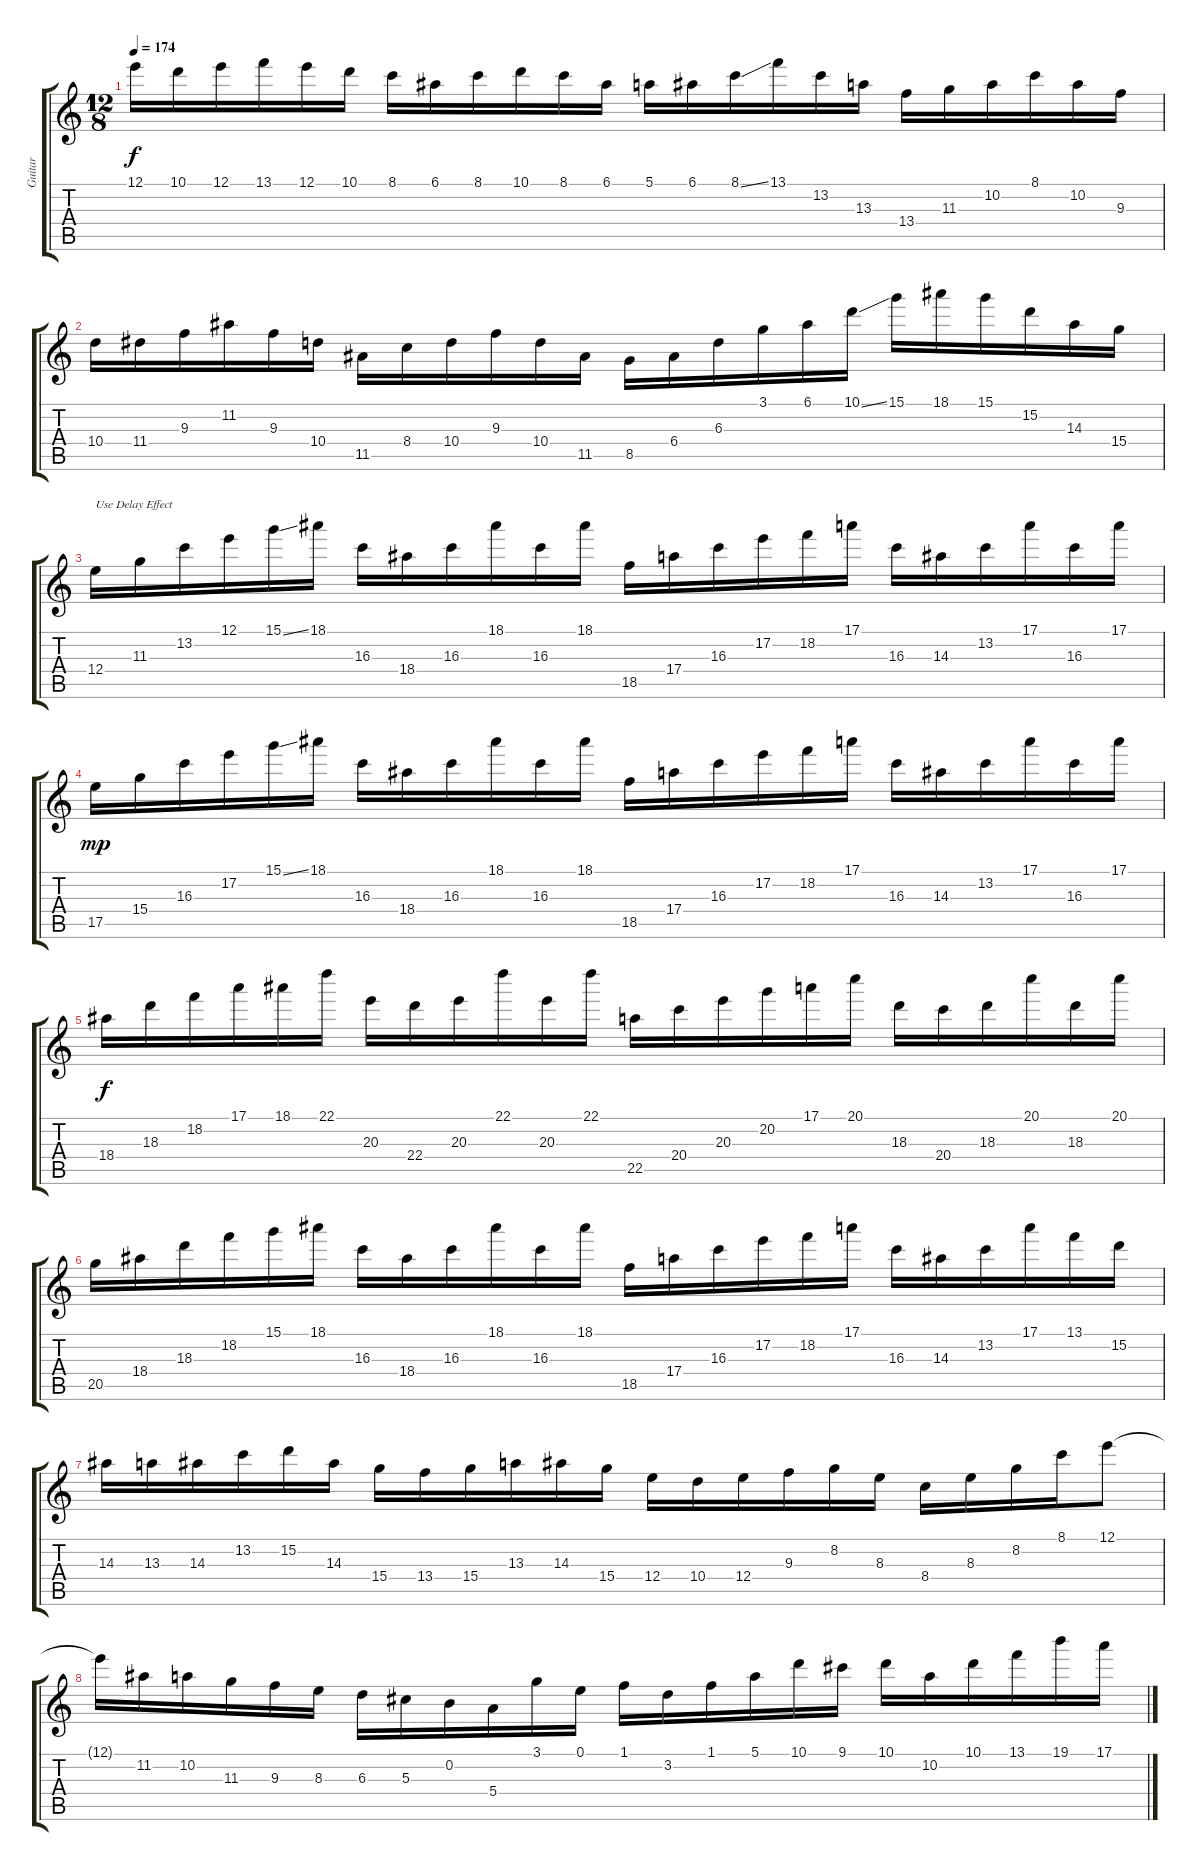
\track ("Guitar" "Guitar") {instrument distortionguitar}
\staff {score tabs}
\tuning (E4 B3 Ab3 E3 B2 E2) {hide}
\ts (12 8)
\tempo 174
\clef g2
\ks c
12.1.16{dy f} 10.1.16 12.1.16 13.1.16 12.1.16 10.1.16 8.1.16 6.1.16 8.1.16 10.1.16 8.1.16 6.1.16 5.1.16 6.1.16 8.1{ss}.16 13.1.16 13.2.16 13.3.16 13.4.16 11.3.16 10.2.16 8.1.16 10.2.16 9.3.16 |
10.4.16 11.4.16 9.3.16 11.2.16 9.3.16 10.4.16 11.5.16 8.4.16 10.4.16 9.3.16 10.4.16 11.5.16 8.5.16 6.4.16 6.3.16 3.1.16 6.1.16 10.1{ss}.16 15.1.16 18.1.16 15.1.16 15.2.16 14.3.16 15.4.16 |
12.4.16{txt "Use Delay Effect"} 11.3.16 13.2.16 12.1.16 15.1{ss}.16 18.1.16 16.3.16 18.4.16 16.3.16 18.1.16 16.3.16 18.1.16 18.5.16 17.4.16 16.3.16 17.2.16 18.2.16 17.1.16 16.3.16 14.3.16 13.2.16 17.1.16 16.3.16 17.1.16 |
17.5.16{dy mp} 15.4.16 16.3.16 17.2.16 15.1{ss}.16 18.1.16 16.3.16 18.4.16 16.3.16 18.1.16 16.3.16 18.1.16 18.5.16 17.4.16 16.3.16 17.2.16 18.2.16 17.1.16 16.3.16 14.3.16 13.2.16 17.1.16 16.3.16 17.1.16 |
18.4.16{dy f} 18.3.16 18.2.16 17.1.16 18.1.16 22.1.16 20.3.16 22.4.16 20.3.16 22.1.16 20.3.16 22.1.16 22.5.16 20.4.16 20.3.16 20.2.16 17.1.16 20.1.16 18.3.16 20.4.16 18.3.16 20.1.16 18.3.16 20.1.16 |
20.5.16 18.4.16 18.3.16 18.2.16 15.1.16 18.1.16 16.3.16 18.4.16 16.3.16 18.1.16 16.3.16 18.1.16 18.5.16 17.4.16 16.3.16 17.2.16 18.2.16 17.1.16 16.3.16 14.3.16 13.2.16 17.1.16 13.1.16 15.2.16 |
14.3.16 13.3.16 14.3.16 13.2.16 15.2.16 14.3.16 15.4.16 13.4.16 15.4.16 13.3.16 14.3.16 15.4.16 12.4.16 10.4.16 12.4.16 9.3.16 8.2.16 8.3.16 8.4.16 8.3.16 8.2.16 8.1.16 12.1.8 |
12.1{t}.16 11.2.16 10.2.16 11.3.16 9.3.16 8.3.16 6.3.16 5.3.16 0.2.16 5.4.16 3.1.16 0.1.16 1.1.16 3.2.16 1.1.16 5.1.16 10.1.16 9.1.16 10.1.16 10.2.16 10.1.16 13.1.16 19.1.16 17.1.16
